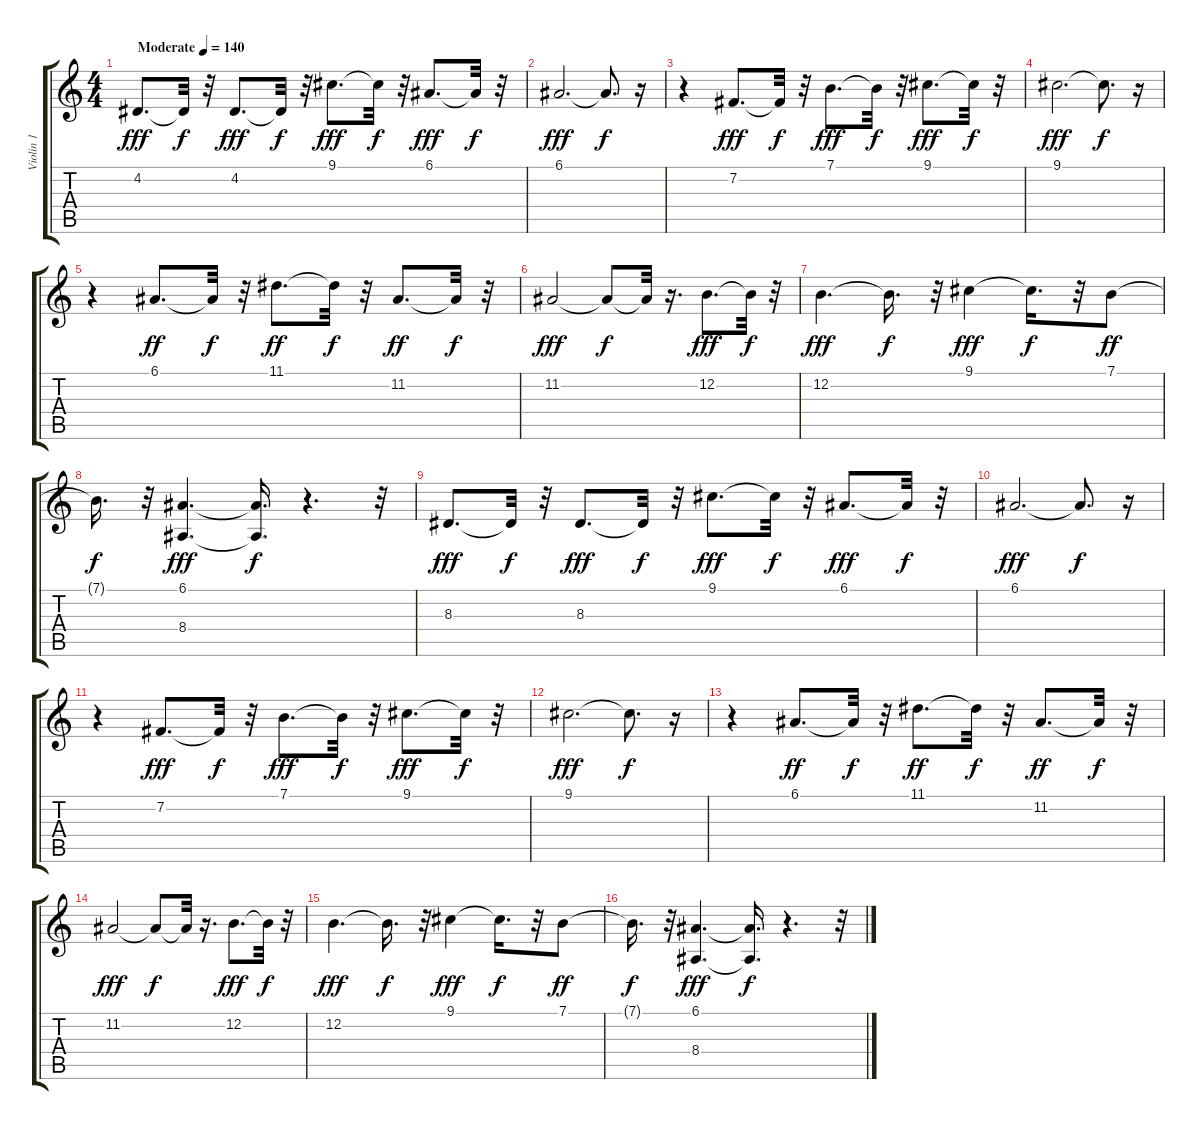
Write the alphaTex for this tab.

\track ("Violin 1" "Violin 1") {instrument tremolostrings}
\staff {score tabs}
\tuning (E4 B3 G3 D3 A2 E2) {hide}
\ts (4 4)
\tempo (140 "Moderate")
\clef g2
\ks c
4.2.8{d dy fff instrument tremolostrings} 4.2{t}.32{dy f} r.32 4.2.8{d dy fff} 4.2{t}.32{dy f} r.32 9.1.8{d dy fff} 9.1{t}.32{dy f} r.32 6.1.8{d dy fff} 6.1{t}.32{dy f} r.32 |
6.1.2{d dy fff} 6.1{t}.8{d dy f} r.16 |
r.4 7.2.8{d dy fff volume 16} 7.2{t}.32{dy f} r.32 7.1.8{d dy fff} 7.1{t}.32{dy f} r.32 9.1.8{d dy fff} 9.1{t}.32{dy f} r.32 |
9.1.2{d dy fff} 9.1{t}.8{d dy f} r.16 |
r.4 6.1.8{d dy ff volume 16} 6.1{t}.32{dy f} r.32 11.1.8{d dy ff} 11.1{t}.32{dy f} r.32 11.2.8{d dy ff} 11.2{t}.32{dy f} r.32 |
11.2.2{dy fff} 11.2{t}.8{dy f} 11.2{t}.32 r.16{d} 12.2.8{d dy fff volume 13} 12.2{t}.32{dy f} r.32 |
12.2.4{d dy fff} 12.2{t}.16{d dy f} r.32 9.1.4{dy fff} 9.1{t}.16{d dy f} r.32 7.1.8{dy ff} |
7.1{t}.16{d dy f} r.32 (6.1 8.4).4{d dy fff} (6.1{t} 8.4{t}).16{d dy f} r.4{d} r.32 |
8.3.8{d dy fff volume 16} 8.3{t}.32{dy f} r.32 8.3.8{d dy fff} 8.3{t}.32{dy f} r.32 9.1.8{d dy fff} 9.1{t}.32{dy f} r.32 6.1.8{d dy fff} 6.1{t}.32{dy f} r.32 |
6.1.2{d dy fff} 6.1{t}.8{d dy f} r.16 |
r.4 7.2.8{d dy fff volume 16} 7.2{t}.32{dy f} r.32 7.1.8{d dy fff} 7.1{t}.32{dy f} r.32 9.1.8{d dy fff} 9.1{t}.32{dy f} r.32 |
9.1.2{d dy fff} 9.1{t}.8{d dy f} r.16 |
r.4 6.1.8{d dy ff volume 16} 6.1{t}.32{dy f} r.32 11.1.8{d dy ff} 11.1{t}.32{dy f} r.32 11.2.8{d dy ff} 11.2{t}.32{dy f} r.32 |
11.2.2{dy fff} 11.2{t}.8{dy f} 11.2{t}.32 r.16{d} 12.2.8{d dy fff volume 13} 12.2{t}.32{dy f} r.32 |
12.2.4{d dy fff} 12.2{t}.16{d dy f} r.32 9.1.4{dy fff} 9.1{t}.16{d dy f} r.32 7.1.8{dy ff} |
7.1{t}.16{d dy f} r.32 (6.1 8.4).4{d dy fff} (6.1{t} 8.4{t}).16{d dy f} r.4{d} r.32
